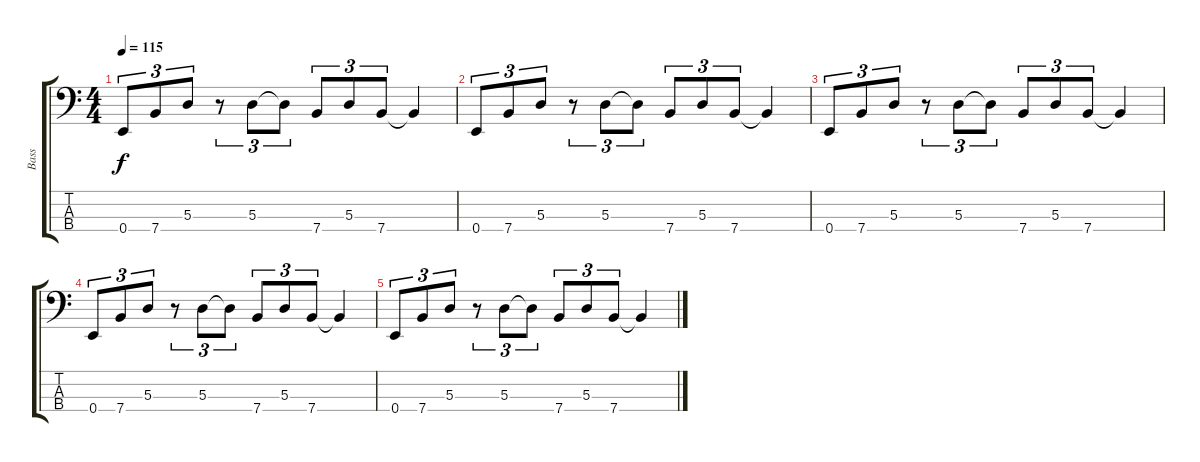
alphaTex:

\track ("Bass" "Bass") {instrument electricbasspick}
\staff {score tabs}
\tuning (G2 D2 A1 E1) {hide}
\ts (4 4)
\tempo 115
\clef f4
\ks c
0.4.8{tu (3 2) dy f} 7.4.8{tu (3 2)} 5.3.8{tu (3 2)} r.8{tu (3 2)} 5.3.8{tu (3 2)} 5.3{t}.8{tu (3 2)} 7.4.8{tu (3 2)} 5.3.8{tu (3 2)} 7.4.8{tu (3 2)} 7.4{t}.4 |
0.4.8{tu (3 2)} 7.4.8{tu (3 2)} 5.3.8{tu (3 2)} r.8{tu (3 2)} 5.3.8{tu (3 2)} 5.3{t}.8{tu (3 2)} 7.4.8{tu (3 2)} 5.3.8{tu (3 2)} 7.4.8{tu (3 2)} 7.4{t}.4 |
0.4.8{tu (3 2)} 7.4.8{tu (3 2)} 5.3.8{tu (3 2)} r.8{tu (3 2)} 5.3.8{tu (3 2)} 5.3{t}.8{tu (3 2)} 7.4.8{tu (3 2)} 5.3.8{tu (3 2)} 7.4.8{tu (3 2)} 7.4{t}.4 |
0.4.8{tu (3 2)} 7.4.8{tu (3 2)} 5.3.8{tu (3 2)} r.8{tu (3 2)} 5.3.8{tu (3 2)} 5.3{t}.8{tu (3 2)} 7.4.8{tu (3 2)} 5.3.8{tu (3 2)} 7.4.8{tu (3 2)} 7.4{t}.4 |
0.4.8{tu (3 2)} 7.4.8{tu (3 2)} 5.3.8{tu (3 2)} r.8{tu (3 2)} 5.3.8{tu (3 2)} 5.3{t}.8{tu (3 2)} 7.4.8{tu (3 2)} 5.3.8{tu (3 2)} 7.4.8{tu (3 2)} 7.4{t}.4
